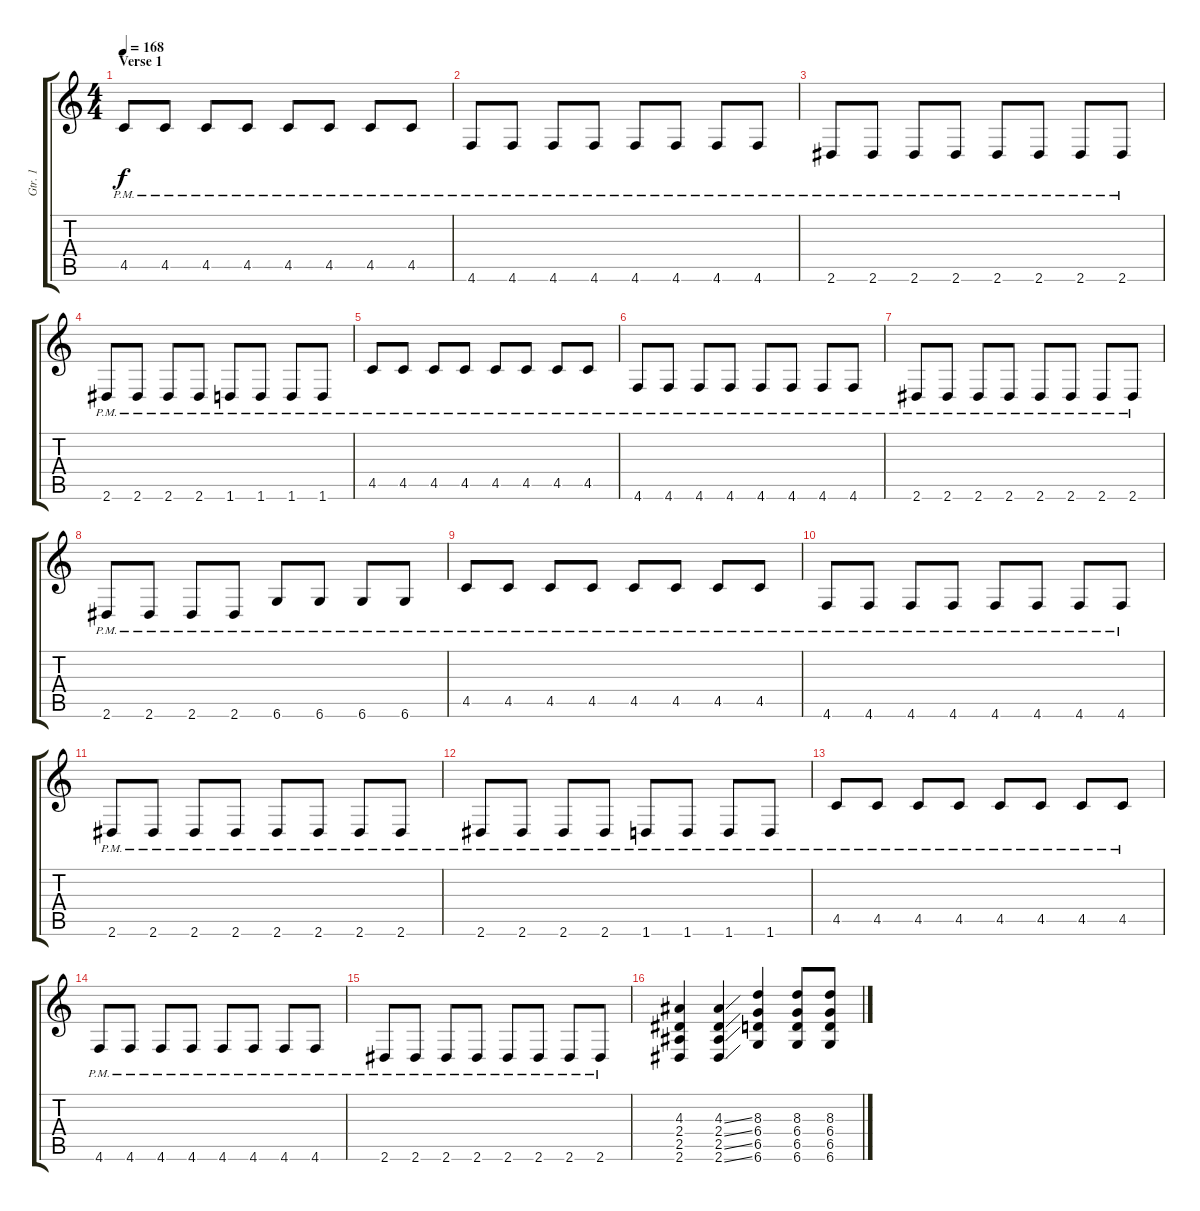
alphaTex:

\track ("Gtr. 1" "Gtr. 1") {instrument distortionguitar}
\staff {score tabs}
\tuning (Eb4 Bb3 Gb3 Db3 Ab2 Db2) {hide}
\ts (4 4)
\section ("" "Verse 1")
\tempo 168
\clef g2
\ks aminor
4.5{pm}.8{dy f instrument distortionguitar} 4.5{pm}.8 4.5{pm}.8 4.5{pm}.8 4.5{pm}.8 4.5{pm}.8 4.5{pm}.8 4.5{pm}.8 |
4.6{pm}.8 4.6{pm}.8 4.6{pm}.8 4.6{pm}.8 4.6{pm}.8 4.6{pm}.8 4.6{pm}.8 4.6{pm}.8 |
2.6{pm}.8 2.6{pm}.8 2.6{pm}.8 2.6{pm}.8 2.6{pm}.8 2.6{pm}.8 2.6{pm}.8 2.6{pm}.8 |
2.6{pm}.8 2.6{pm}.8 2.6{pm}.8 2.6{pm}.8 1.6{pm}.8 1.6{pm}.8 1.6{pm}.8 1.6{pm}.8 |
4.5{pm}.8 4.5{pm}.8 4.5{pm}.8 4.5{pm}.8 4.5{pm}.8 4.5{pm}.8 4.5{pm}.8 4.5{pm}.8 |
4.6{pm}.8 4.6{pm}.8 4.6{pm}.8 4.6{pm}.8 4.6{pm}.8 4.6{pm}.8 4.6{pm}.8 4.6{pm}.8 |
2.6{pm}.8 2.6{pm}.8 2.6{pm}.8 2.6{pm}.8 2.6{pm}.8 2.6{pm}.8 2.6{pm}.8 2.6{pm}.8 |
2.6{pm}.8 2.6{pm}.8 2.6{pm}.8 2.6{pm}.8 6.6{pm}.8 6.6{pm}.8 6.6{pm}.8 6.6{pm}.8 |
4.5{pm}.8 4.5{pm}.8 4.5{pm}.8 4.5{pm}.8 4.5{pm}.8 4.5{pm}.8 4.5{pm}.8 4.5{pm}.8 |
4.6{pm}.8 4.6{pm}.8 4.6{pm}.8 4.6{pm}.8 4.6{pm}.8 4.6{pm}.8 4.6{pm}.8 4.6{pm}.8 |
2.6{pm}.8 2.6{pm}.8 2.6{pm}.8 2.6{pm}.8 2.6{pm}.8 2.6{pm}.8 2.6{pm}.8 2.6{pm}.8 |
2.6{pm}.8 2.6{pm}.8 2.6{pm}.8 2.6{pm}.8 1.6{pm}.8 1.6{pm}.8 1.6{pm}.8 1.6{pm}.8 |
4.5{pm}.8 4.5{pm}.8 4.5{pm}.8 4.5{pm}.8 4.5{pm}.8 4.5{pm}.8 4.5{pm}.8 4.5{pm}.8 |
4.6{pm}.8 4.6{pm}.8 4.6{pm}.8 4.6{pm}.8 4.6{pm}.8 4.6{pm}.8 4.6{pm}.8 4.6{pm}.8 |
2.6{pm}.8 2.6{pm}.8 2.6{pm}.8 2.6{pm}.8 2.6{pm}.8 2.6{pm}.8 2.6{pm}.8 2.6{pm}.8 |
(4.3 2.4 2.5 2.6).4 (4.3{ss} 2.4{ss} 2.5{ss} 2.6{ss}).4 (8.3 6.4 6.5 6.6).4 (8.3 6.4 6.5 6.6).8 (8.3 6.4 6.5 6.6).8
